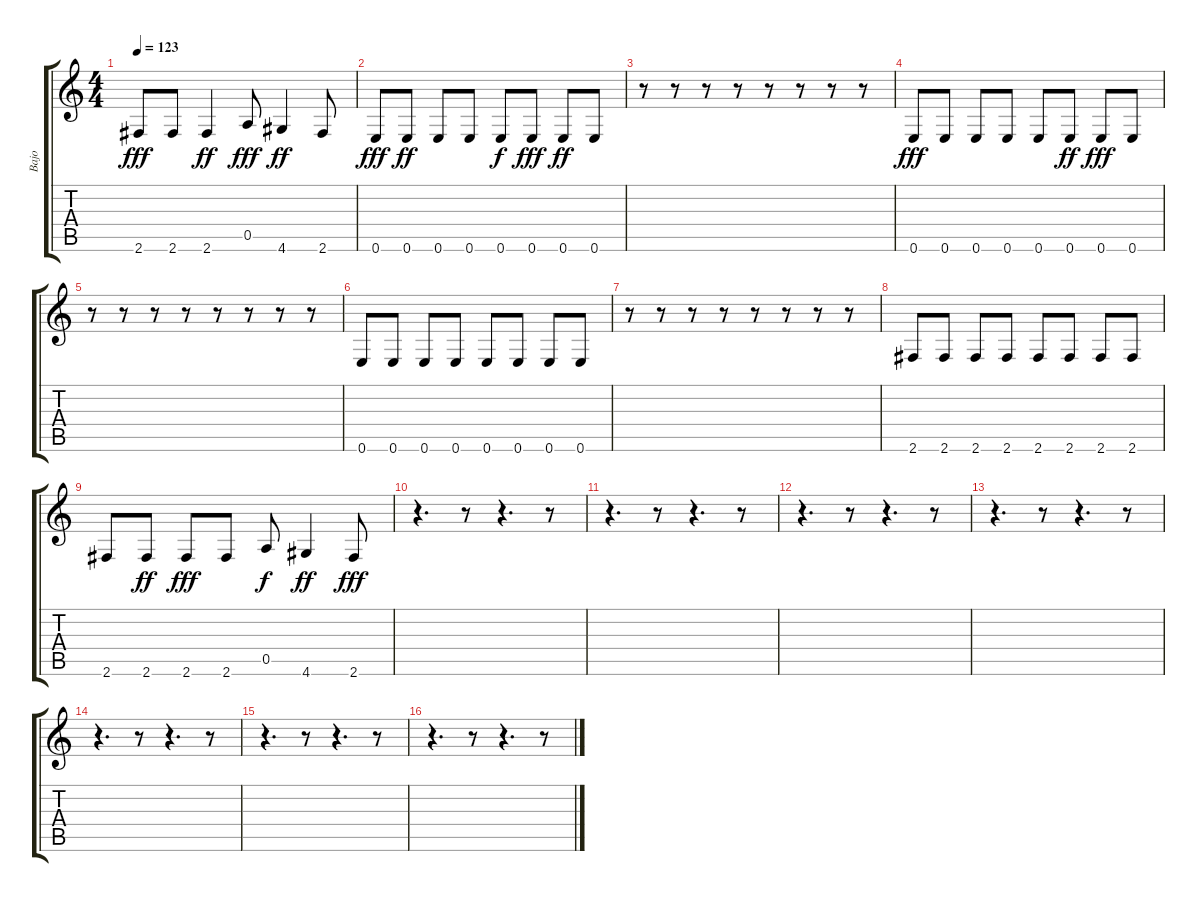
\track ("Bajo" "Bajo") {instrument electricbasspick}
\staff {score tabs}
\tuning (E4 B3 G3 D3 A2 E2) {hide}
\ts (4 4)
\tempo 123
\clef g2
\ks c
2.6.8{dy fff} 2.6.8 2.6.4{dy ff} 0.5.8{dy fff} 4.6.4{dy ff} 2.6.8 |
0.6.8{dy fff} 0.6.8{dy ff} 0.6.8 0.6.8 0.6.8{dy f} 0.6.8{dy fff} 0.6.8{dy ff} 0.6.8 |
r.8 r.8 r.8 r.8 r.8 r.8 r.8 r.8 |
0.6.8{dy fff} 0.6.8 0.6.8 0.6.8 0.6.8 0.6.8{dy ff} 0.6.8{dy fff} 0.6.8 |
r.8 r.8 r.8 r.8 r.8 r.8 r.8 r.8 |
0.6.8 0.6.8 0.6.8 0.6.8 0.6.8 0.6.8 0.6.8 0.6.8 |
r.8 r.8 r.8 r.8 r.8 r.8 r.8 r.8 |
2.6.8 2.6.8 2.6.8 2.6.8 2.6.8 2.6.8 2.6.8 2.6.8 |
2.6.8 2.6.8{dy ff} 2.6.8{dy fff} 2.6.8 0.5.8{dy f} 4.6.4{dy ff} 2.6.8{dy fff} |
r.4{d} r.8 r.4{d} r.8 |
r.4{d} r.8 r.4{d} r.8 |
r.4{d} r.8 r.4{d} r.8 |
r.4{d} r.8 r.4{d} r.8 |
r.4{d} r.8 r.4{d} r.8 |
r.4{d} r.8 r.4{d} r.8 |
r.4{d} r.8 r.4{d} r.8
